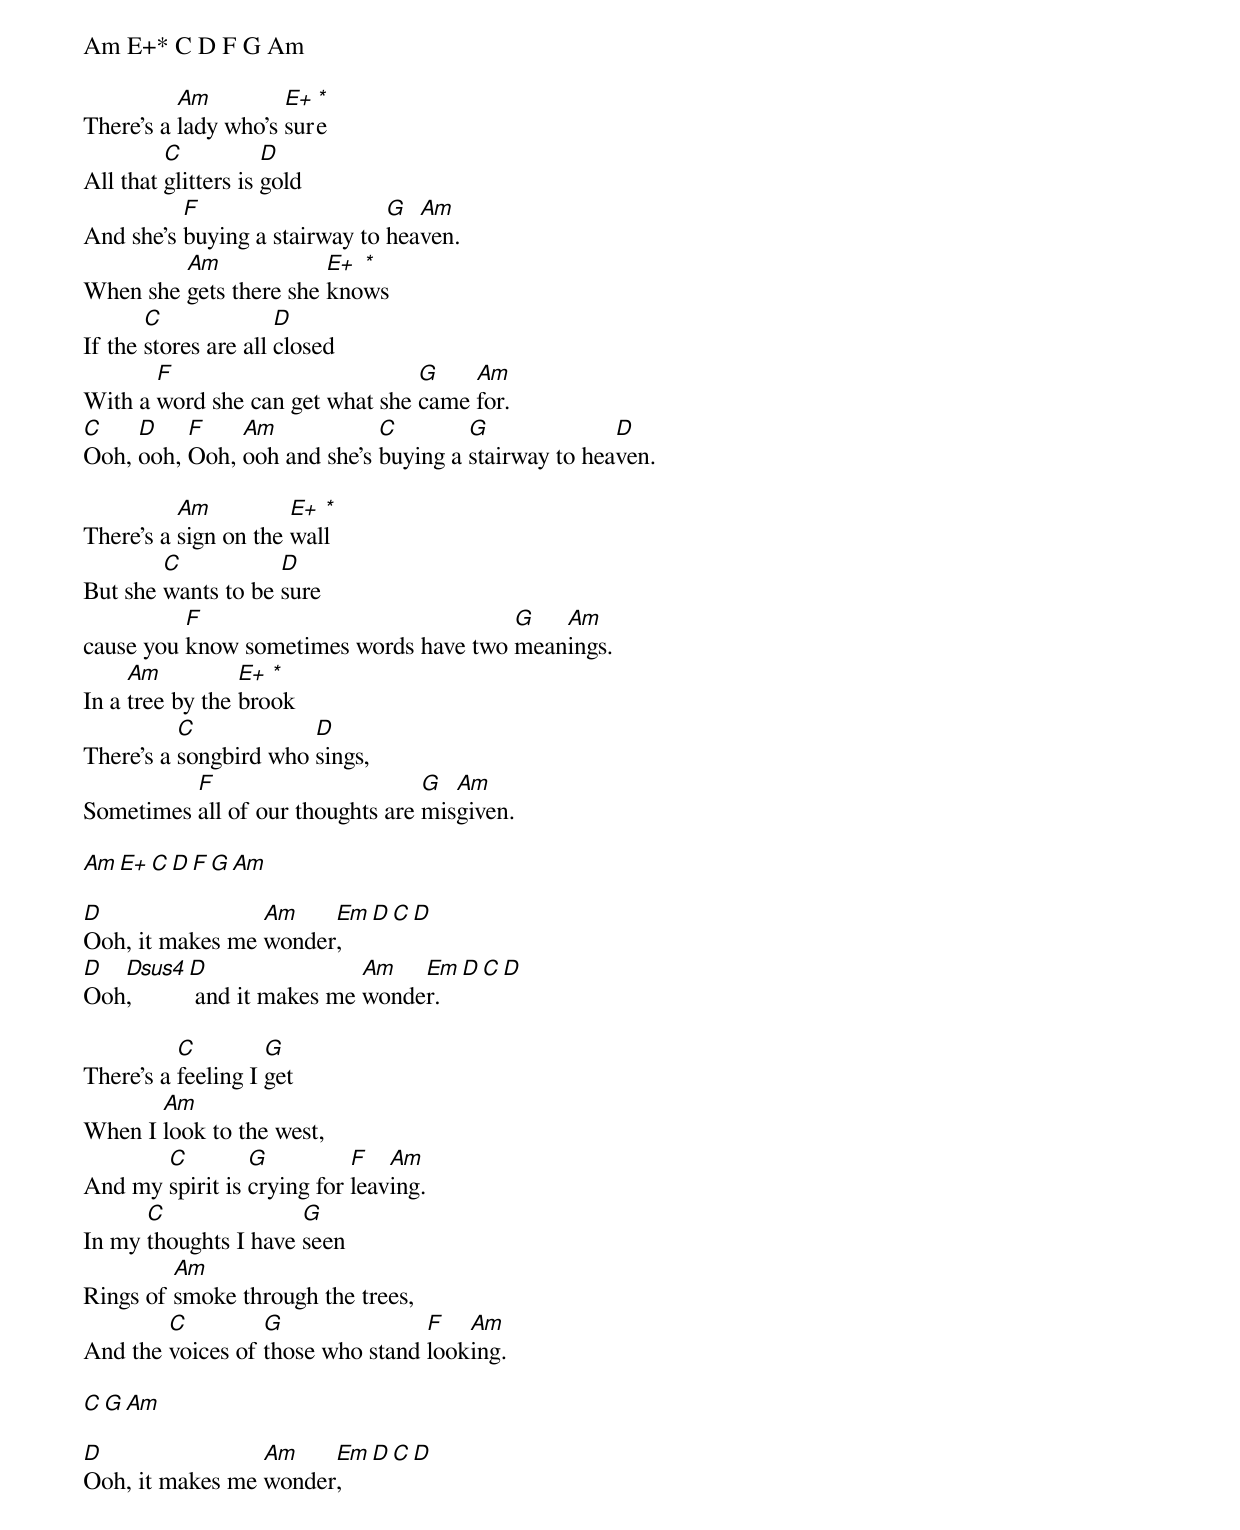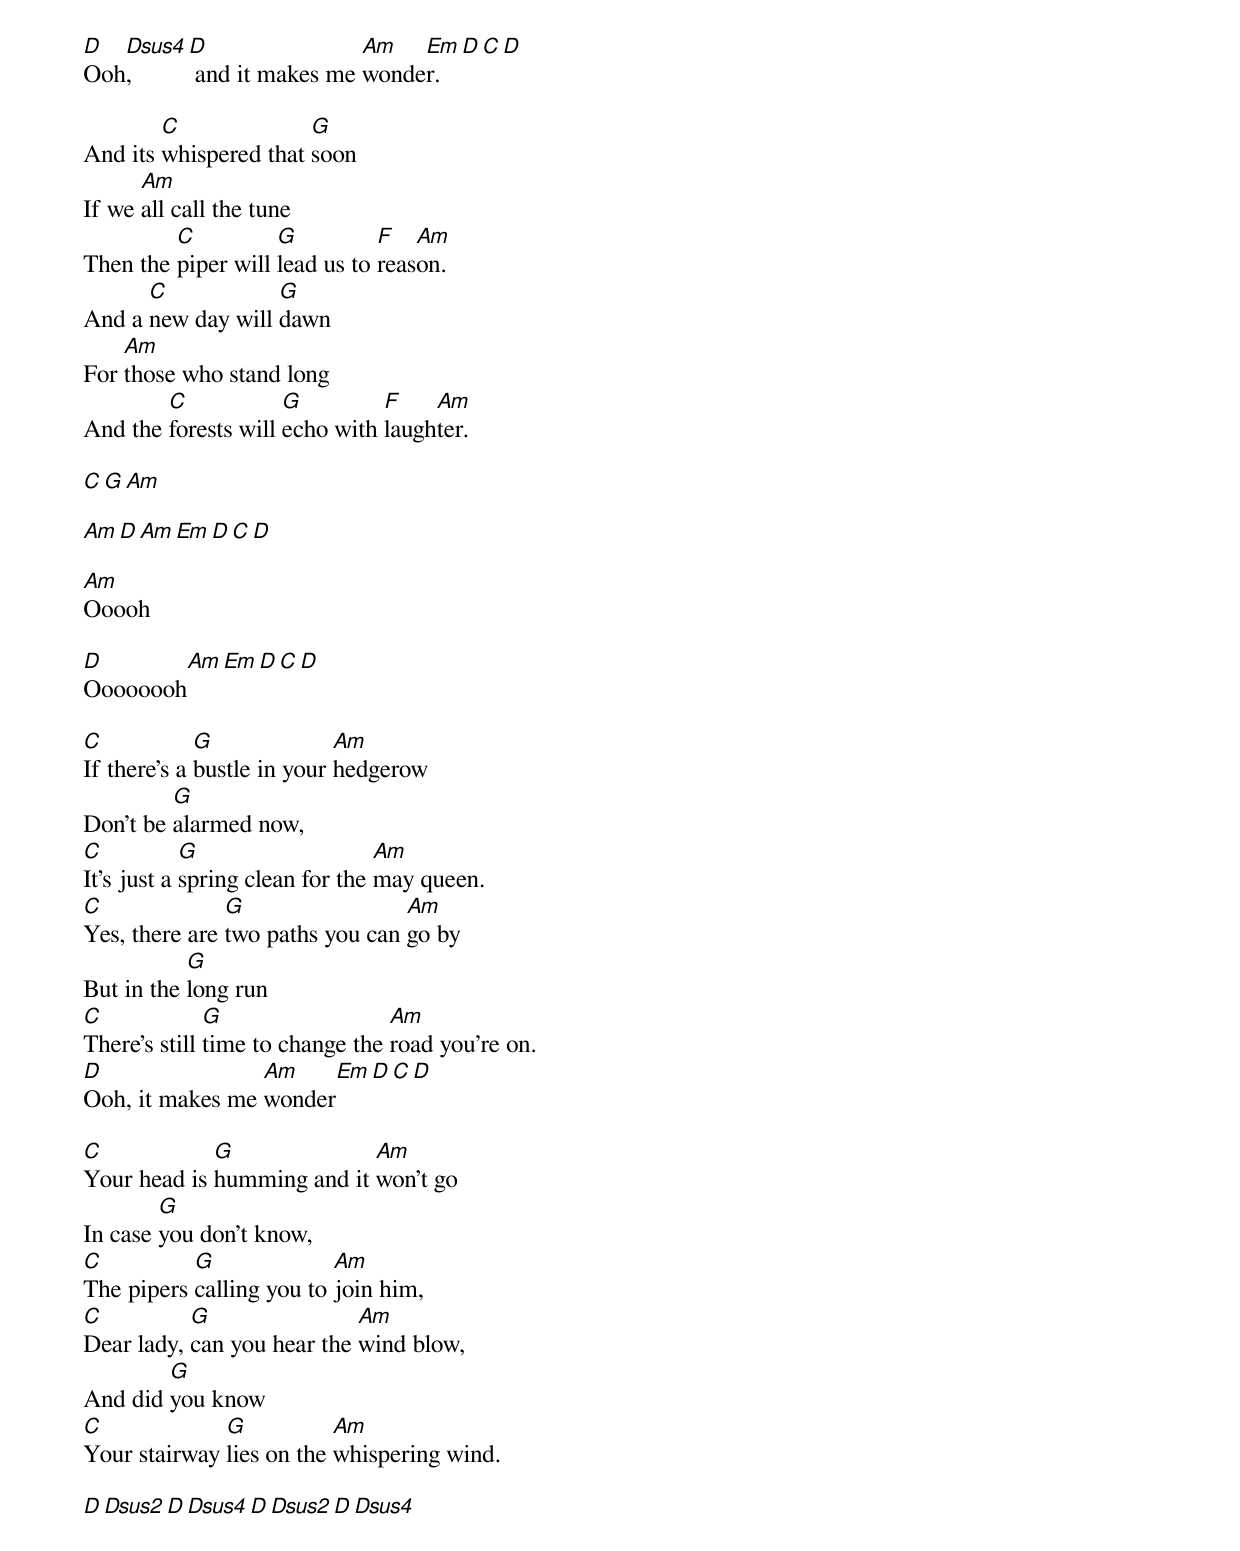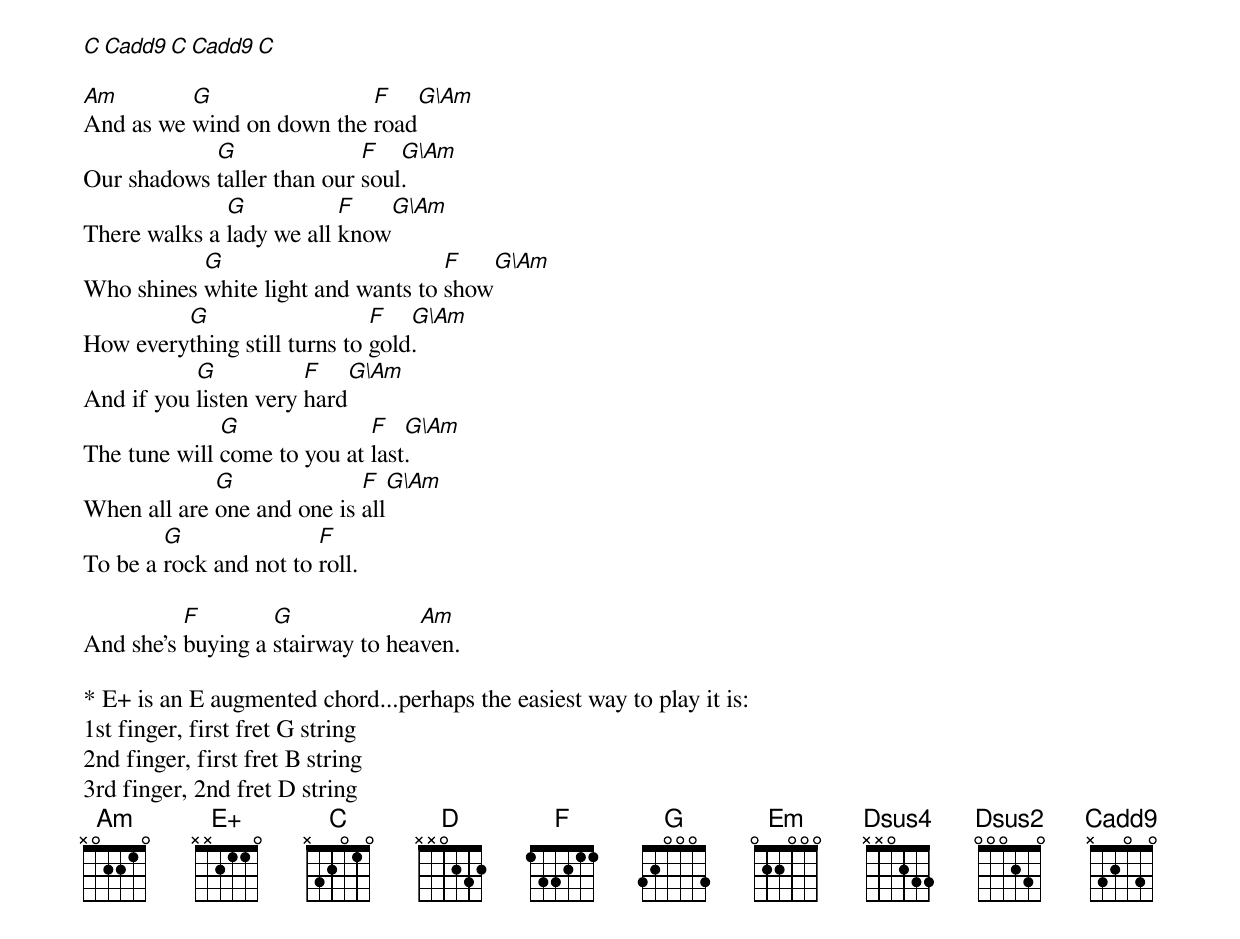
Am E+* C D F G Am

          Am         E+ *
There’s a lady who’s sure
         C           D
All that glitters is gold
          F                    G  Am
And she’s buying a stairway to heaven.
         Am             E+ *
When she gets there she knows
       C              D
If the stores are all closed
       F                         G    Am
With a word she can get what she came for.
C    D    F    Am            C        G              D
Ooh, ooh, Ooh, ooh and she’s buying a stairway to heaven.

          Am          E+ *
There’s a sign on the wall
        C           D
But she wants to be sure
          F                             G   Am
cause you know sometimes words have two meanings.
     Am          E+ *
In a tree by the brook
          C            D
There’s a songbird who sings,
          F                       G  Am
Sometimes all of our thoughts are misgiven.

Am E+ C D F G Am

D                Am    Em D C D
Ooh, it makes me wonder,
D  Dsus4 D                Am   Em D C D
Ooh,      and it makes me wonder.

          C         G
There’s a feeling I get
       Am
When I look to the west,
       C         G          F   Am
And my spirit is crying for leaving.
      C               G
In my thoughts I have seen
         Am
Rings of smoke through the trees,
        C         G               F   Am
And the voices of those who stand looking.

C G Am

D                Am    Em D C D
Ooh, it makes me wonder,
D  Dsus4 D                Am   Em D C D
Ooh,      and it makes me wonder.

        C              G
And its whispered that soon
      Am
If we all call the tune
         C          G          F   Am
Then the piper will lead us to reason.
      C            G
And a new day will dawn
    Am
For those who stand long
        C            G         F    Am
And the forests will echo with laughter.

C G Am

Am D   Am  Em D C D

Am
Ooooh

D        Am   Em D C D
Oooooooh

C            G              Am
If there’s a bustle in your hedgerow
         G
Don’t be alarmed now,
C           G                    Am
It’s just a spring clean for the may queen.
C              G                 Am
Yes, there are two paths you can go by
           G
But in the long run
C             G                  Am
There’s still time to change the road you’re on.
D                Am    Em D C D
Ooh, it makes me wonder

C            G              Am
Your head is humming and it won’t go
        G
In case you don’t know,
C          G              Am
The pipers calling you to join him,
C          G                Am
Dear lady, can you hear the wind blow,
        G
And did you know
C             G           Am
Your stairway lies on the whispering wind.

D Dsus2 D Dsus4 D Dsus2 D Dsus4

C Cadd9 C Cadd9 C

Am        G                F   G\Am
And as we wind on down the road
            G               F   G\Am
Our shadows taller than our soul.
              G           F   G\Am
There walks a lady we all know
           G                        F   G\Am
Who shines white light and wants to show
         G                    F   G\Am
How everything still turns to gold.
           G           F   G\Am
And if you listen very hard
              G              F   G\Am
The tune will come to you at last.
             G              F  G\Am
When all are one and one is all
        G               F
To be a rock and not to roll.

          F        G              Am
And she’s buying a stairway to heaven.

* E+ is an E augmented chord...perhaps the easiest way to play it is:
1st finger, first fret G string
2nd finger, first fret B string
3rd finger, 2nd fret D string
